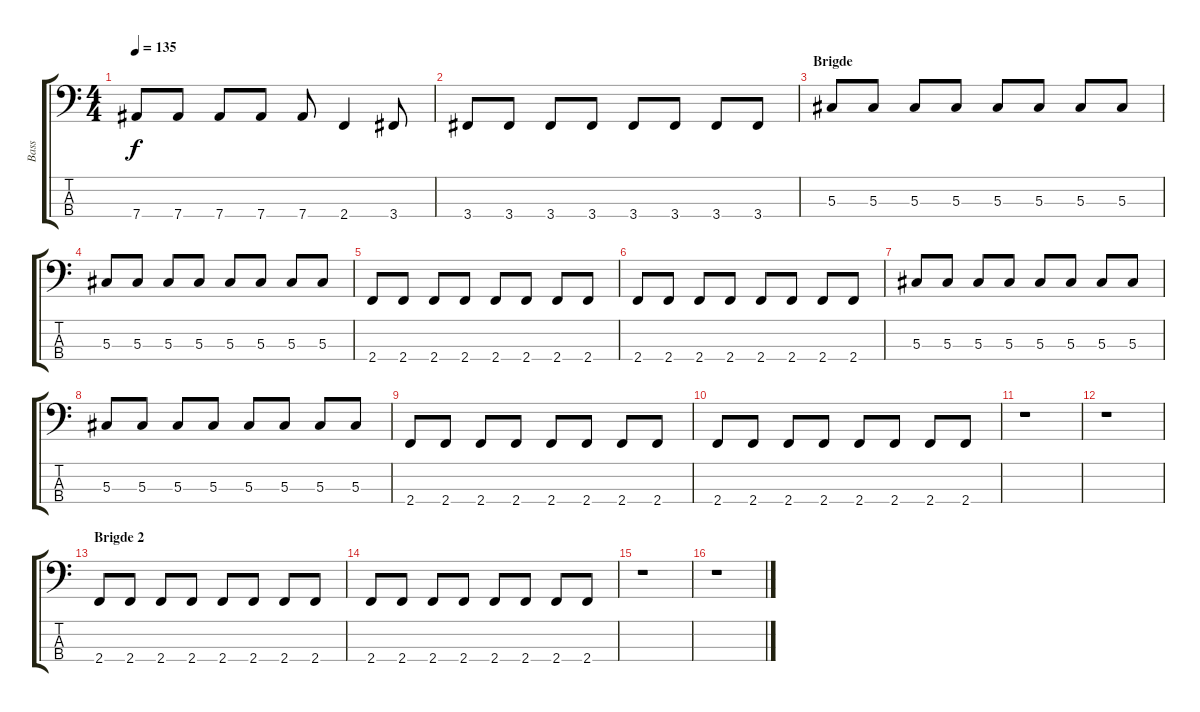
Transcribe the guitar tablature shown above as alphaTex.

\track ("Bass" "Bass") {instrument electricbasspick}
\staff {score tabs}
\tuning (Gb2 Db2 Ab1 Eb1) {hide}
\ts (4 4)
\tempo 135
\clef f4
\ks c
7.4.8{dy f} 7.4.8 7.4.8 7.4.8 7.4.8 2.4.4 3.4.8 |
3.4.8 3.4.8 3.4.8 3.4.8 3.4.8 3.4.8 3.4.8 3.4.8 |
\section ("" "Brigde")
5.3.8 5.3.8 5.3.8 5.3.8 5.3.8 5.3.8 5.3.8 5.3.8 |
5.3.8 5.3.8 5.3.8 5.3.8 5.3.8 5.3.8 5.3.8 5.3.8 |
2.4.8 2.4.8 2.4.8 2.4.8 2.4.8 2.4.8 2.4.8 2.4.8 |
2.4.8 2.4.8 2.4.8 2.4.8 2.4.8 2.4.8 2.4.8 2.4.8 |
5.3.8 5.3.8 5.3.8 5.3.8 5.3.8 5.3.8 5.3.8 5.3.8 |
5.3.8 5.3.8 5.3.8 5.3.8 5.3.8 5.3.8 5.3.8 5.3.8 |
2.4.8 2.4.8 2.4.8 2.4.8 2.4.8 2.4.8 2.4.8 2.4.8 |
2.4.8 2.4.8 2.4.8 2.4.8 2.4.8 2.4.8 2.4.8 2.4.8 |
r.1 |
r.1 |
\section ("" "Brigde 2")
2.4.8 2.4.8 2.4.8 2.4.8 2.4.8 2.4.8 2.4.8 2.4.8 |
2.4.8 2.4.8 2.4.8 2.4.8 2.4.8 2.4.8 2.4.8 2.4.8 |
r.1 |
r.1
